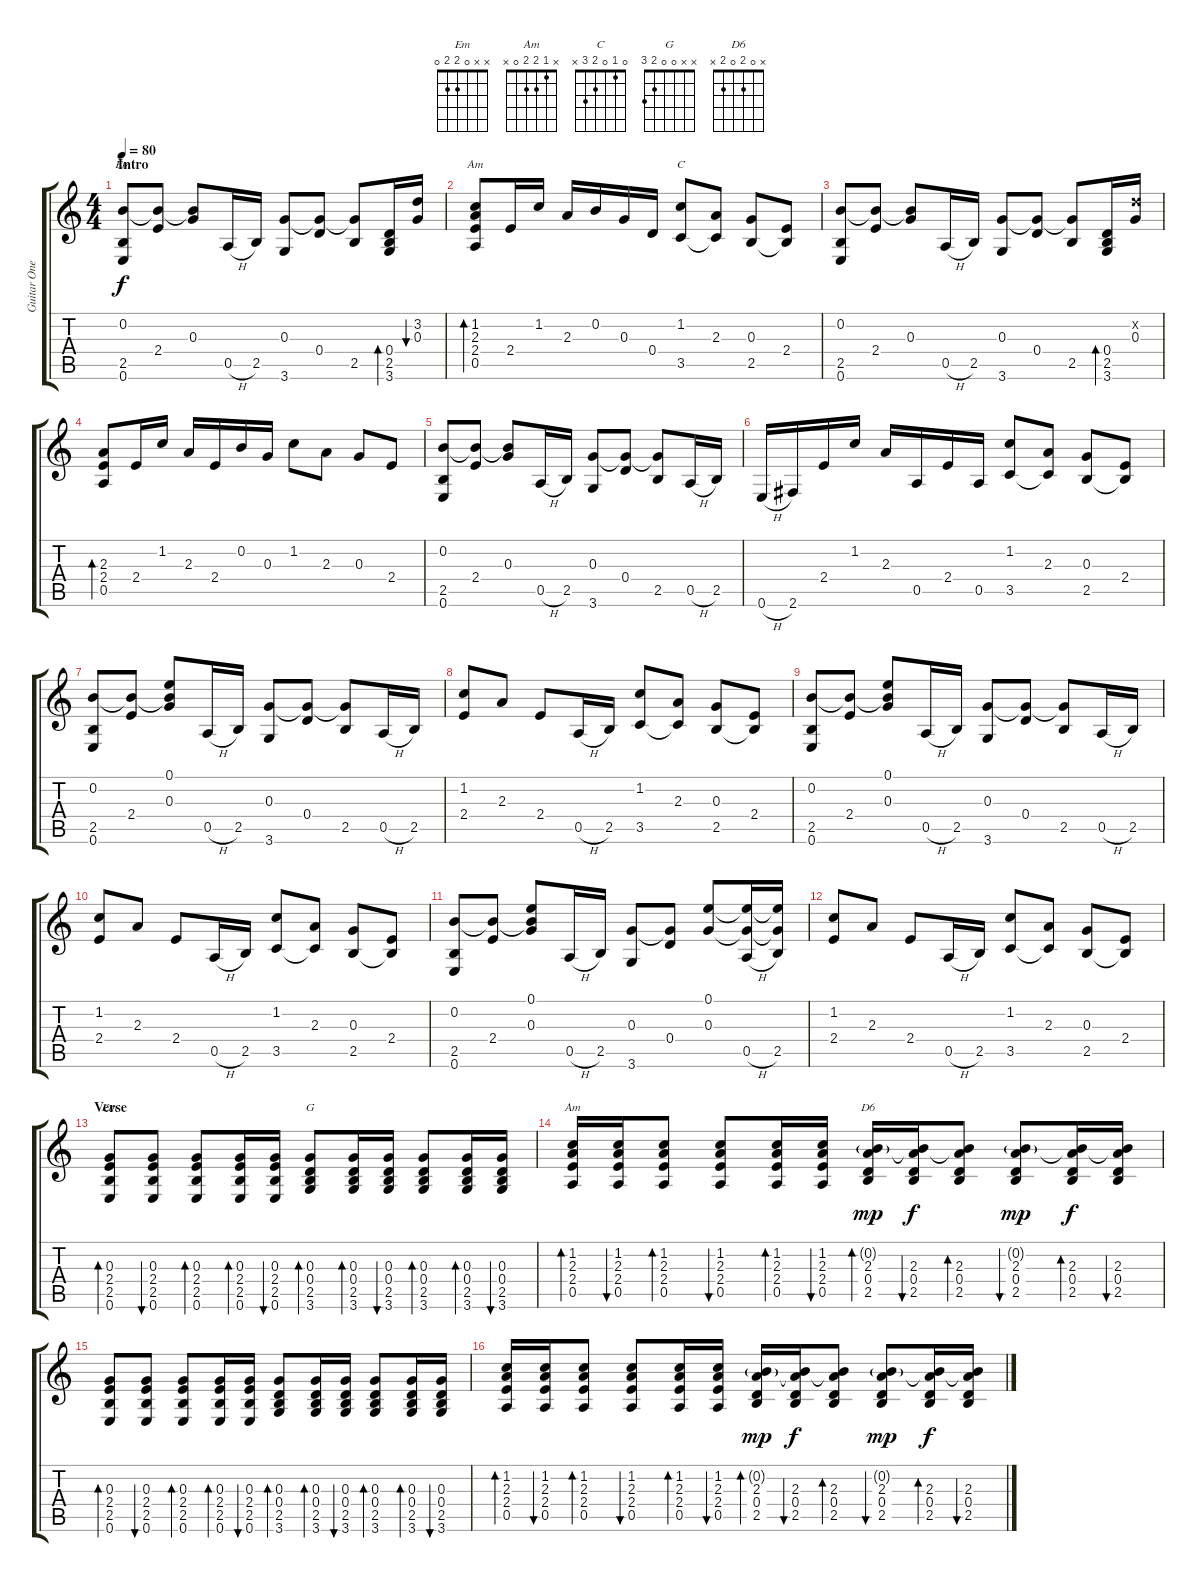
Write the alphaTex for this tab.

\track ("Guitar One" "Guitar One") {instrument acousticguitarsteel}
\staff {score tabs}
\tuning (E4 B3 G3 D3 A2 E2) {hide}
\chord ("Em" 0 0 0 2 2 0)
\chord ("Am" 0 1 2 2 0 x)
\chord ("C" 0 1 0 2 3 x)
\chord ("Em" x x 0 2 2 0)
\chord ("G" x x 0 0 2 3)
\chord ("Am" x 1 2 2 0 x)
\chord ("D6" x 0 2 0 2 x)
\ts (4 4)
\section ("" "Intro")
\tempo 80
\clef g2
\ks c
(0.2 2.5 0.6).8{ch "Em" dy f instrument acousticguitarsteel} (0.2{t} 2.4).8 (0.2{t} 0.3).8 0.5{h}.16 2.5.16 (0.3 3.6).8 (0.3{t} 0.4).8 (0.3{t} 2.5).8 (0.4 2.5 3.6).16{bd 60} (3.2 0.3).16{bu 60} |
(1.2 2.3 2.4 0.5).8{bd 120 ch "Am"} 2.4.16 1.2.16 2.3.16 0.2.16 0.3.16 0.4.16 (1.2 3.5).8{ch "C"} (2.3 3.5{t}).8 (0.3 2.5).8 (2.4 2.5{t}).8 |
(0.2 2.5 0.6).8 (0.2{t} 2.4).8 (0.2{t} 0.3).8 0.5{h}.16 2.5.16 (0.3 3.6).8 (0.3{t} 0.4).8 (0.3{t} 2.5).8 (0.4 2.5 3.6).16{bd 60} (3.2{x} 0.3).16 |
(2.3 2.4 0.5).8{bd 120} 2.4.16 1.2.16 2.3.16 2.4.16 0.2.16 0.3.16 1.2.8 2.3.8 0.3.8 2.4.8 |
(0.2 2.5 0.6).8 (0.2{t} 2.4).8 (0.2{t} 0.3).8 0.5{h}.16 2.5.16 (0.3 3.6).8 (0.3{t} 0.4).8 (0.3{t} 2.5).8 0.5{h}.16 2.5.16 |
0.6{h}.16 2.6.16 2.4.16 1.2.16 2.3.16 0.5.16 2.4.16 0.5.16 (1.2 3.5).8 (2.3 3.5{t}).8 (0.3 2.5).8 (2.4 2.5{t}).8 |
(0.2 2.5 0.6).8 (0.2{t} 2.4).8 (0.1 0.2{t} 0.3).8 0.5{h}.16 2.5.16 (0.3 3.6).8 (0.3{t} 0.4).8 (0.3{t} 2.5).8 0.5{h}.16 2.5.16 |
(1.2 2.4).8 2.3.8 2.4.8 0.5{h}.16 2.5.16 (1.2 3.5).8 (2.3 3.5{t}).8 (0.3 2.5).8 (2.4 2.5{t}).8 |
(0.2 2.5 0.6).8 (0.2{t} 2.4).8 (0.1 0.2{t} 0.3).8 0.5{h}.16 2.5.16 (0.3 3.6).8 (0.3{t} 0.4).8 (0.3{t} 2.5).8 0.5{h}.16 2.5.16 |
(1.2 2.4).8 2.3.8 2.4.8 0.5{h}.16 2.5.16 (1.2 3.5).8 (2.3 3.5{t}).8 (0.3 2.5).8 (2.4 2.5{t}).8 |
(0.2 2.5 0.6).8 (0.2{t} 2.4).8 (0.1 0.2{t} 0.3).8 0.5{h}.16 2.5.16 (0.3 3.6).8 (0.3{t} 0.4).8 (0.1 0.3).8 (0.1{t} 0.3{t} 0.5{h}).16 (0.1{t} 0.3{t} 2.5).16 |
(1.2 2.4).8 2.3.8 2.4.8 0.5{h}.16 2.5.16 (1.2 3.5).8 (2.3 3.5{t}).8 (0.3 2.5).8 (2.4 2.5{t}).8 |
\section ("" "Verse")
(0.3 2.4 2.5 0.6).8{bd 120 ch "Em"} (0.3 2.4 2.5 0.6).8{bu 120} (0.3 2.4 2.5 0.6).8{bd 120} (0.3 2.4 2.5 0.6).16{bd 60} (0.3 2.4 2.5 0.6).16{bu 60} (0.3 0.4 2.5 3.6).8{bd 60 ch "G"} (0.3 0.4 2.5 3.6).16{bd 30} (0.3 0.4 2.5 3.6).16{bu 30} (0.3 0.4 2.5 3.6).8{bd 60} (0.3 0.4 2.5 3.6).16{bd 60} (0.3 0.4 2.5 3.6).16{bu 60} |
(1.2 2.3 2.4 0.5).16{bd 60 ch "Am"} (1.2 2.3 2.4 0.5).16{bu 60} (1.2 2.3 2.4 0.5).8{bd 60} (1.2 2.3 2.4 0.5).8{bu 60} (1.2 2.3 2.4 0.5).16{bd 60} (1.2 2.3 2.4 0.5).16{bu 60} (0.2{g} 2.3 0.4 2.5).16{bd 60 ch "D6" dy mp} (0.2{t} 2.3 0.4 2.5).16{bu 60 dy f} (0.2{t} 2.3 0.4 2.5).8{bd 120} (0.2{g} 2.3 0.4 2.5).8{bu 120 dy mp} (0.2{t} 2.3 0.4 2.5).16{bd 120 dy f} (0.2{t} 2.3 0.4 2.5).16{bu 60} |
(0.3 2.4 2.5 0.6).8{bd 120} (0.3 2.4 2.5 0.6).8{bu 120} (0.3 2.4 2.5 0.6).8{bd 120} (0.3 2.4 2.5 0.6).16{bd 60} (0.3 2.4 2.5 0.6).16{bu 60} (0.3 0.4 2.5 3.6).8{bd 60} (0.3 0.4 2.5 3.6).16{bd 30} (0.3 0.4 2.5 3.6).16{bu 30} (0.3 0.4 2.5 3.6).8{bd 60} (0.3 0.4 2.5 3.6).16{bd 60} (0.3 0.4 2.5 3.6).16{bu 60} |
(1.2 2.3 2.4 0.5).16{bd 60} (1.2 2.3 2.4 0.5).16{bu 60} (1.2 2.3 2.4 0.5).8{bd 60} (1.2 2.3 2.4 0.5).8{bu 60} (1.2 2.3 2.4 0.5).16{bd 60} (1.2 2.3 2.4 0.5).16{bu 60} (0.2{g} 2.3 0.4 2.5).16{bd 60 dy mp} (0.2{t} 2.3 0.4 2.5).16{bu 60 dy f} (0.2{t} 2.3 0.4 2.5).8{bd 120} (0.2{g} 2.3 0.4 2.5).8{bu 120 dy mp} (0.2{t} 2.3 0.4 2.5).16{bd 120 dy f} (0.2{t} 2.3 0.4 2.5).16{bu 60}
